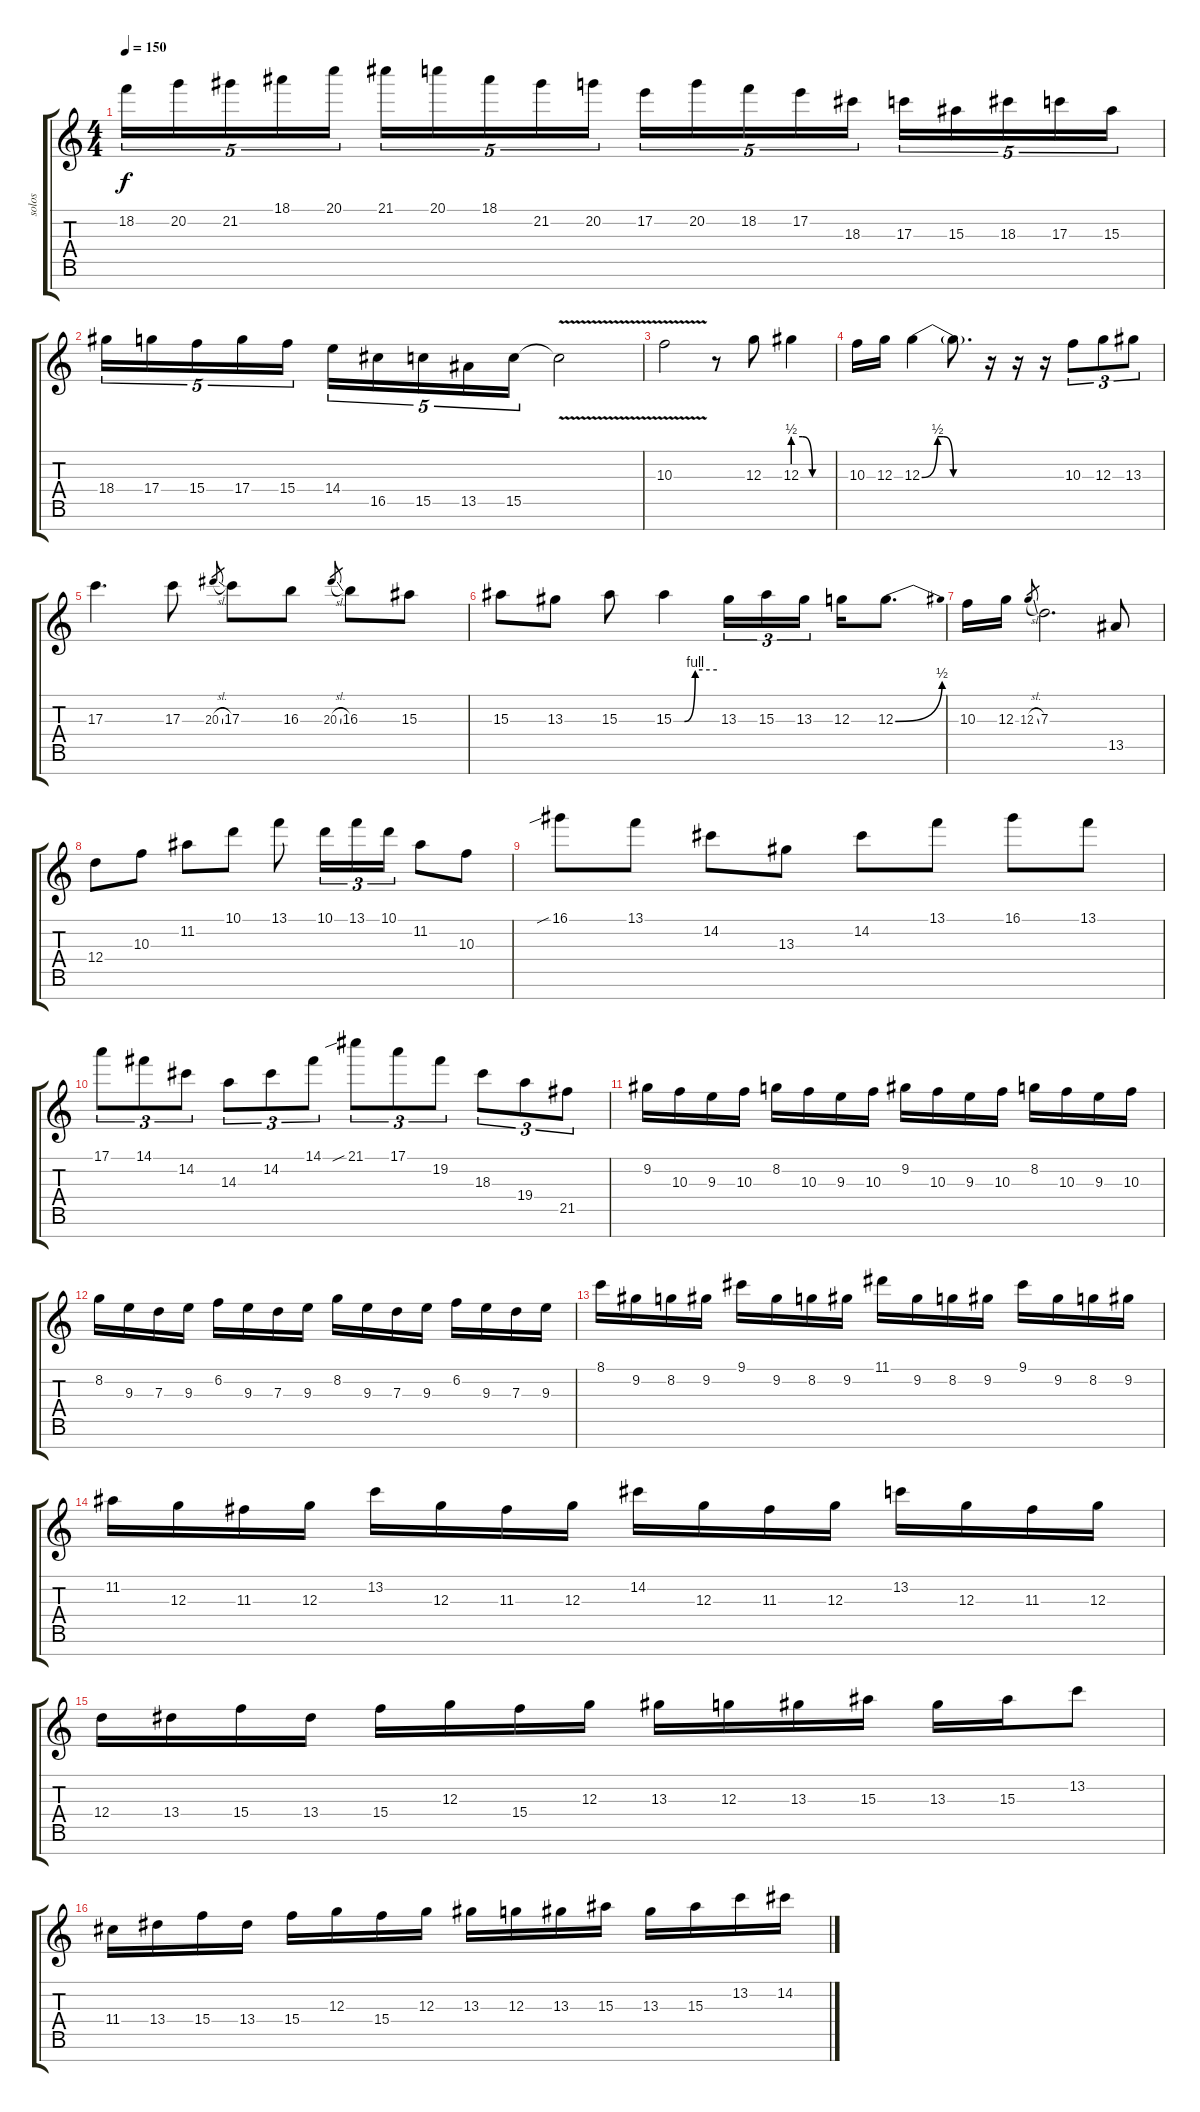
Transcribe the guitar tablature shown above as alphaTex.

\track ("solos" "solos") {instrument distortionguitar}
\staff {score tabs}
\tuning (E4 B3 G3 D3 A2 E2 B1) {hide}
\ts (4 4)
\tempo 150
\clef g2
\ks c
18.2.16{tu (5 4) dy f} 20.2.16{tu (5 4)} 21.2.16{tu (5 4)} 18.1.16{tu (5 4)} 20.1.16{tu (5 4)} 21.1.16{tu (5 4)} 20.1.16{tu (5 4)} 18.1.16{tu (5 4)} 21.2.16{tu (5 4)} 20.2.16{tu (5 4)} 17.2.16{tu (5 4)} 20.2.16{tu (5 4)} 18.2.16{tu (5 4)} 17.2.16{tu (5 4)} 18.3.16{tu (5 4)} 17.3.16{tu (5 4)} 15.3.16{tu (5 4)} 18.3.16{tu (5 4)} 17.3.16{tu (5 4)} 15.3.16{tu (5 4)} |
18.4.16{tu (5 4)} 17.4.16{tu (5 4)} 15.4.16{tu (5 4)} 17.4.16{tu (5 4)} 15.4.16{tu (5 4)} 14.4.16{tu (5 4)} 16.5.16{tu (5 4)} 15.5.16{tu (5 4)} 13.5.16{tu (5 4)} 15.5.16{tu (5 4)} 15.5{v t}.2 |
10.3{v}.2 r.8 12.3.8 12.3{be (custom 0 2 15 2 30 0 60 0)}.4 |
10.3.16 12.3.16 12.3{be (custom 0 0 15 2 21 2 30 0 60 0)}.4 12.3{t}.8{d} r.16 r.16 r.16 10.3.8{tu (3 2)} 12.3.8{tu (3 2)} 13.3.8{tu (3 2)} |
17.3.4{d} 17.3.8 20.3{sl}.8{gr} 17.3.8 16.3.8 20.3{sl}.8{gr} 16.3.8 15.3.8 |
15.3.8 13.3.8 15.3.8 15.3{be (custom 0 0 15 0 30 4 60 4)}.4 13.3.16{tu (3 2)} 15.3.16{tu (3 2)} 13.3.16{tu (3 2)} 12.3.16 12.3{be (bend 0 0 60 2)}.8{d} |
10.3.16 12.3.16 12.3{sl}.8{gr} 7.3.2{d} 13.5.8 |
12.4.8 10.3.8 11.2.8 10.1.8 13.1.8 10.1.16{tu (3 2)} 13.1.16{tu (3 2)} 10.1.16{tu (3 2)} 11.2.8 10.3.8 |
16.1{sib}.8 13.1.8 14.2.8 13.3.8 14.2.8 13.1.8 16.1.8 13.1.8 |
17.1.8{tu (3 2)} 14.1.8{tu (3 2)} 14.2.8{tu (3 2)} 14.3.8{tu (3 2)} 14.2.8{tu (3 2)} 14.1.8{tu (3 2)} 21.1{sib}.8{tu (3 2)} 17.1.8{tu (3 2)} 19.2.8{tu (3 2)} 18.3.8{tu (3 2)} 19.4.8{tu (3 2)} 21.5.8{tu (3 2)} |
9.2.16 10.3.16 9.3.16 10.3.16 8.2.16 10.3.16 9.3.16 10.3.16 9.2.16 10.3.16 9.3.16 10.3.16 8.2.16 10.3.16 9.3.16 10.3.16 |
8.2.16 9.3.16 7.3.16 9.3.16 6.2.16 9.3.16 7.3.16 9.3.16 8.2.16 9.3.16 7.3.16 9.3.16 6.2.16 9.3.16 7.3.16 9.3.16 |
8.1.16 9.2.16 8.2.16 9.2.16 9.1.16 9.2.16 8.2.16 9.2.16 11.1.16 9.2.16 8.2.16 9.2.16 9.1.16 9.2.16 8.2.16 9.2.16 |
11.2.16 12.3.16 11.3.16 12.3.16 13.2.16 12.3.16 11.3.16 12.3.16 14.2.16 12.3.16 11.3.16 12.3.16 13.2.16 12.3.16 11.3.16 12.3.16 |
12.4.16 13.4.16 15.4.16 13.4.16 15.4.16 12.3.16 15.4.16 12.3.16 13.3.16 12.3.16 13.3.16 15.3.16 13.3.16 15.3.16 13.2.8 |
11.4.16 13.4.16 15.4.16 13.4.16 15.4.16 12.3.16 15.4.16 12.3.16 13.3.16 12.3.16 13.3.16 15.3.16 13.3.16 15.3.16 13.2.16 14.2.16
